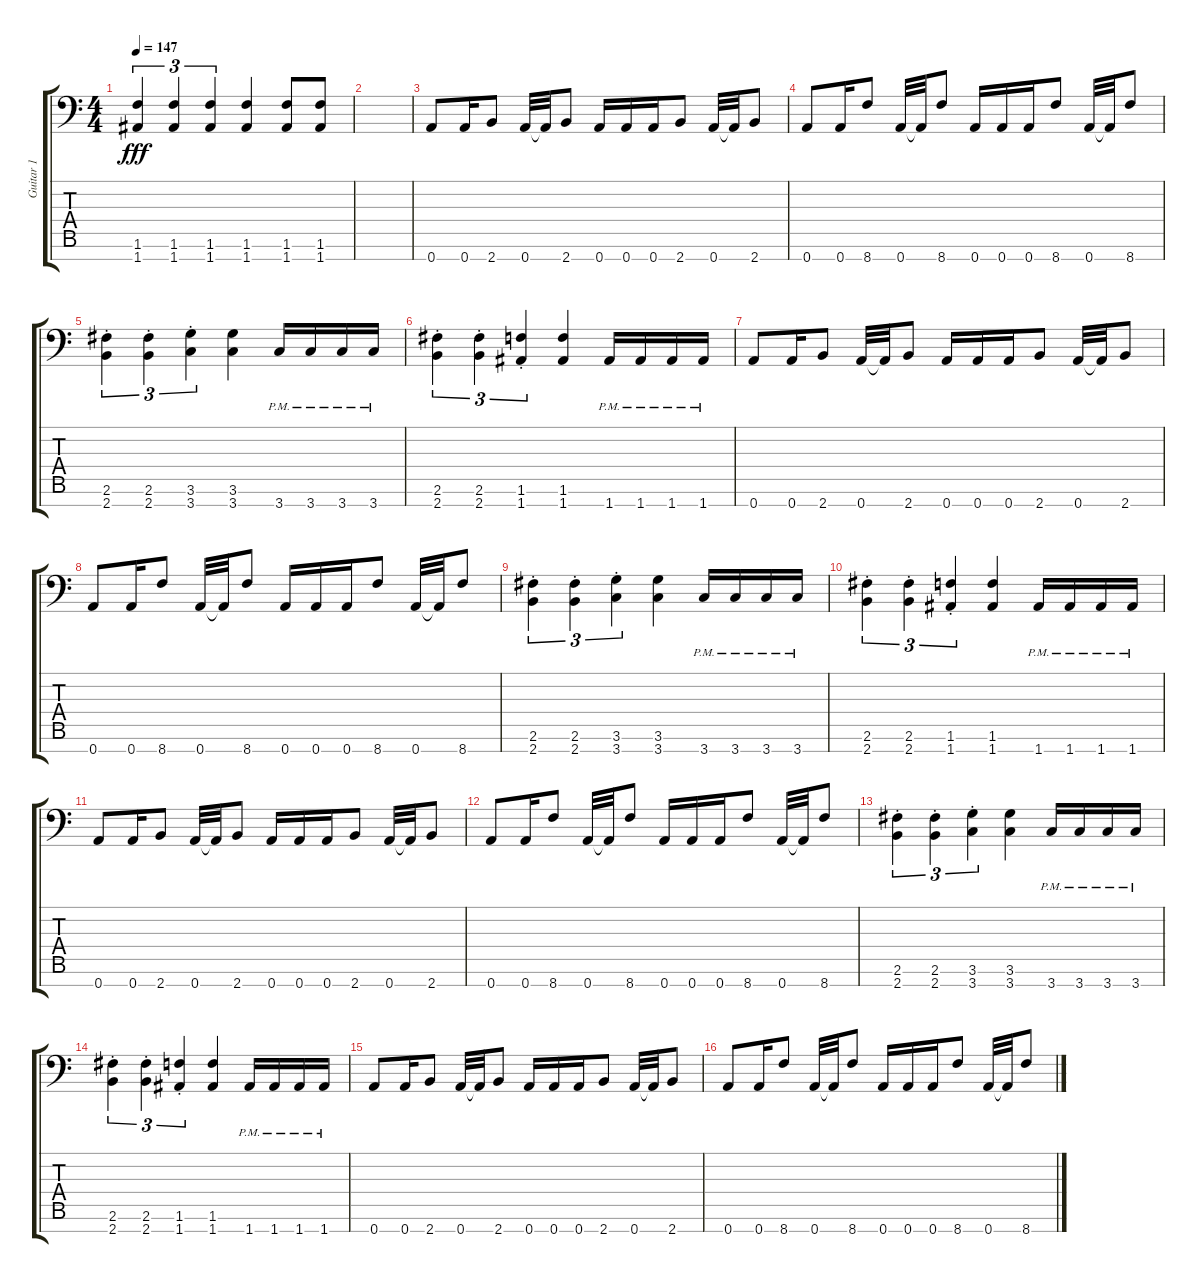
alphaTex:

\track ("Guitar 1" "Guitar 1") {instrument overdrivenguitar}
\staff {score tabs}
\tuning (E4 B3 G3 D3 A2 E2 A1) {hide}
\ts (4 4)
\tempo 147
\clef f4
\ks c
(1.6 1.7).4{tu (3 2) dy fff} (1.6 1.7).4{tu (3 2)} (1.6 1.7).4{tu (3 2)} (1.6 1.7).4 (1.6 1.7).8 (1.6 1.7).8 |
|
0.7.8 0.7.16 2.7.8 0.7.32 0.7{t}.32 2.7.8 0.7.16 0.7.16 0.7.16 2.7.8 0.7.32 0.7{t}.32 2.7.8 |
0.7.8 0.7.16 8.7.8 0.7.32 0.7{t}.32 8.7.8 0.7.16 0.7.16 0.7.16 8.7.8 0.7.32 0.7{t}.32 8.7.8 |
(2.6{st} 2.7{st}).4{tu (3 2)} (2.6{st} 2.7{st}).4{tu (3 2)} (3.6{st} 3.7{st}).4{tu (3 2)} (3.6 3.7).4 3.7{pm}.16 3.7{pm}.16 3.7{pm}.16 3.7{pm}.16 |
(2.6{st} 2.7{st}).4{tu (3 2)} (2.6{st} 2.7{st}).4{tu (3 2)} (1.6{st} 1.7{st}).4{tu (3 2)} (1.6 1.7).4 1.7{pm}.16 1.7{pm}.16 1.7{pm}.16 1.7{pm}.16 |
0.7.8 0.7.16 2.7.8 0.7.32 0.7{t}.32 2.7.8 0.7.16 0.7.16 0.7.16 2.7.8 0.7.32 0.7{t}.32 2.7.8 |
0.7.8 0.7.16 8.7.8 0.7.32 0.7{t}.32 8.7.8 0.7.16 0.7.16 0.7.16 8.7.8 0.7.32 0.7{t}.32 8.7.8 |
(2.6{st} 2.7{st}).4{tu (3 2)} (2.6{st} 2.7{st}).4{tu (3 2)} (3.6{st} 3.7{st}).4{tu (3 2)} (3.6 3.7).4 3.7{pm}.16 3.7{pm}.16 3.7{pm}.16 3.7{pm}.16 |
(2.6{st} 2.7{st}).4{tu (3 2)} (2.6{st} 2.7{st}).4{tu (3 2)} (1.6{st} 1.7{st}).4{tu (3 2)} (1.6 1.7).4 1.7{pm}.16 1.7{pm}.16 1.7{pm}.16 1.7{pm}.16 |
0.7.8 0.7.16 2.7.8 0.7.32 0.7{t}.32 2.7.8 0.7.16 0.7.16 0.7.16 2.7.8 0.7.32 0.7{t}.32 2.7.8 |
0.7.8 0.7.16 8.7.8 0.7.32 0.7{t}.32 8.7.8 0.7.16 0.7.16 0.7.16 8.7.8 0.7.32 0.7{t}.32 8.7.8 |
(2.6{st} 2.7{st}).4{tu (3 2)} (2.6{st} 2.7{st}).4{tu (3 2)} (3.6{st} 3.7{st}).4{tu (3 2)} (3.6 3.7).4 3.7{pm}.16 3.7{pm}.16 3.7{pm}.16 3.7{pm}.16 |
(2.6{st} 2.7{st}).4{tu (3 2)} (2.6{st} 2.7{st}).4{tu (3 2)} (1.6{st} 1.7{st}).4{tu (3 2)} (1.6 1.7).4 1.7{pm}.16 1.7{pm}.16 1.7{pm}.16 1.7{pm}.16 |
0.7.8 0.7.16 2.7.8 0.7.32 0.7{t}.32 2.7.8 0.7.16 0.7.16 0.7.16 2.7.8 0.7.32 0.7{t}.32 2.7.8 |
0.7.8 0.7.16 8.7.8 0.7.32 0.7{t}.32 8.7.8 0.7.16 0.7.16 0.7.16 8.7.8 0.7.32 0.7{t}.32 8.7.8
